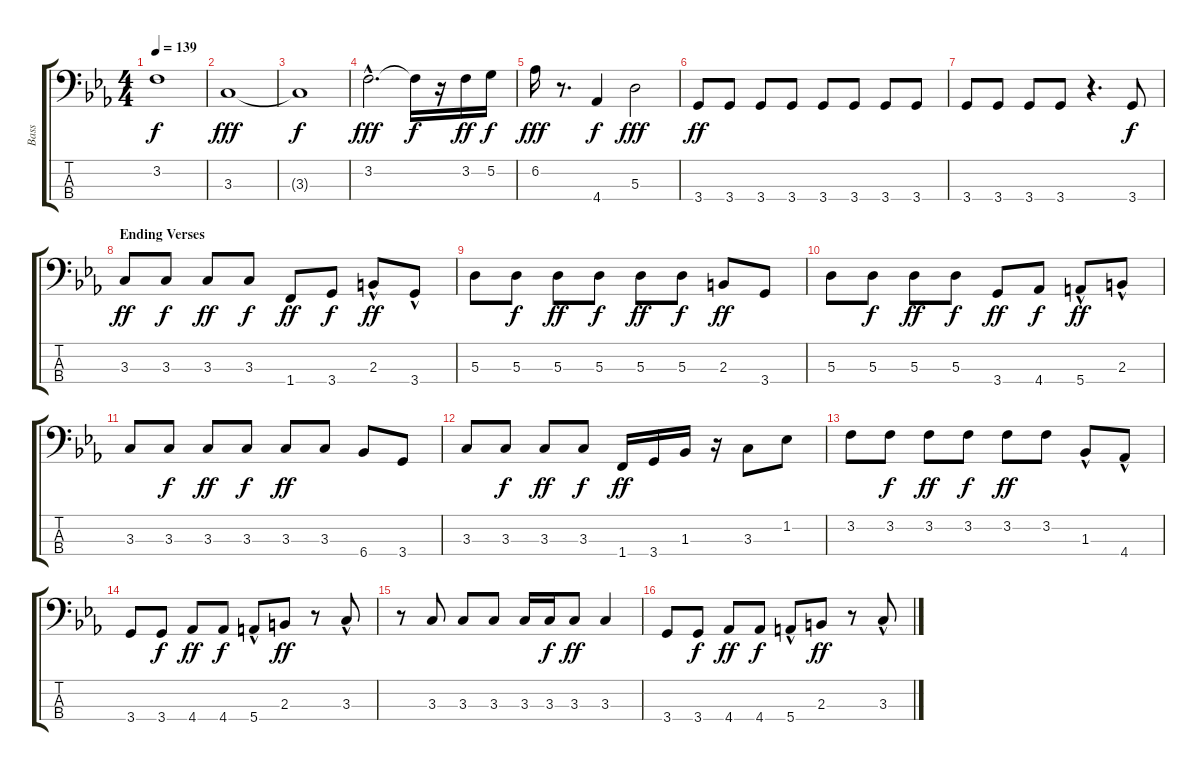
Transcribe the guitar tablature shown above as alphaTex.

\track ("Bass" "Bass") {instrument slapbass1}
\staff {score tabs}
\tuning (G2 D2 A1 E1) {hide}
\ts (4 4)
\tempo 139
\clef f4
\ks cminor
3.2{t}.1{dy f} |
3.3.1{dy fff} |
3.3{t}.1{dy f} |
3.2{hac}.2{d dy fff} 3.2{t}.16{dy f} r.16 3.2.16{dy ff} 5.2.16{dy f} |
6.2.16{dy fff} r.8{d} 4.4.4{dy f} 5.3.2{dy fff} |
3.4.8{dy ff} 3.4.8 3.4.8 3.4.8 3.4.8 3.4.8 3.4.8 3.4.8 |
3.4.8 3.4.8 3.4.8 3.4.8 r.4{d} 3.4.8{dy f} |
\section ("" "Ending Verses")
3.3.8{dy ff} 3.3.8{dy f} 3.3.8{dy ff} 3.3.8{dy f} 1.4.8{dy ff} 3.4.8{dy f} 2.3{hac}.8{dy ff} 3.4{hac}.8 |
5.3.8 5.3.8{dy f} 5.3.8{dy ff} 5.3.8{dy f} 5.3.8{dy ff} 5.3.8{dy f} 2.3.8{dy ff} 3.4.8 |
5.3.8 5.3.8{dy f} 5.3.8{dy ff} 5.3.8{dy f} 3.4.8{dy ff} 4.4.8{dy f} 5.4{hac}.8{dy ff} 2.3{hac}.8 |
3.3.8 3.3.8{dy f} 3.3.8{dy ff} 3.3.8{dy f} 3.3.8{dy ff} 3.3.8 6.4.8 3.4.8 |
3.3.8 3.3.8{dy f} 3.3.8{dy ff} 3.3.8{dy f} 1.4.16{dy ff} 3.4.16 1.3.16 r.16 3.3.8 1.2.8 |
3.2.8 3.2.8{dy f} 3.2.8{dy ff} 3.2.8{dy f} 3.2.8{dy ff} 3.2.8 1.3{hac}.8 4.4{hac}.8 |
3.4.8 3.4.8{dy f} 4.4.8{dy ff} 4.4.8{dy f} 5.4{hac}.8 2.3.8{dy ff} r.8 3.3{hac}.8 |
r.8 3.3.8 3.3.8 3.3.8 3.3.16 3.3.16{dy f} 3.3.8{dy ff} 3.3.4 |
3.4.8 3.4.8{dy f} 4.4.8{dy ff} 4.4.8{dy f} 5.4{hac}.8 2.3.8{dy ff} r.8 3.3{hac}.8
